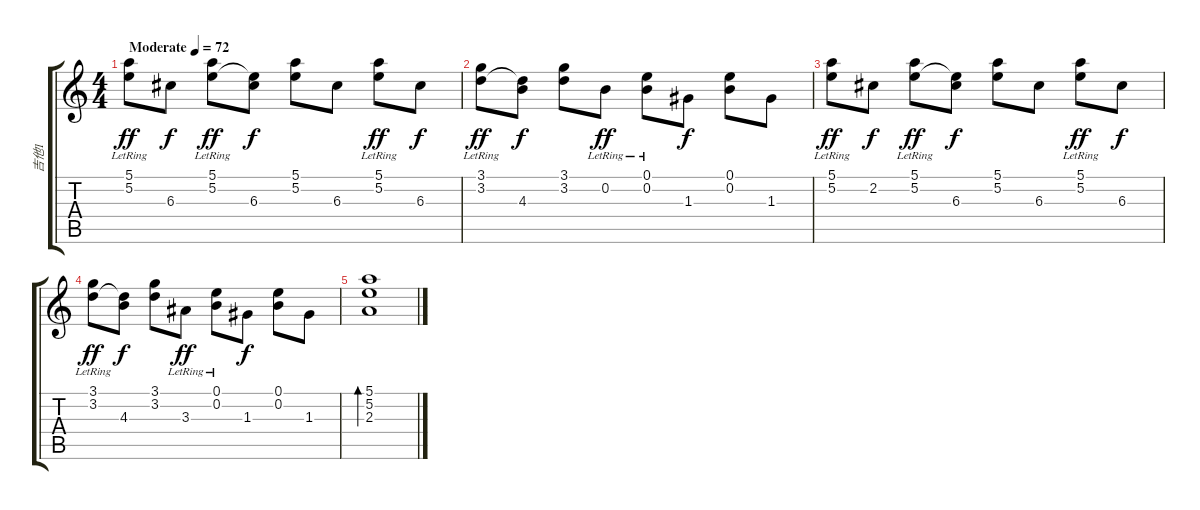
\track ("吉他1" "吉他1") {instrument distortionguitar}
\staff {score tabs}
\tuning (E4 B3 G3 D3 A2 E2) {hide}
\ts (4 4)
\tempo (72 "Moderate")
\clef g2
\ks c
(5.1{lr} 5.2).8{dy ff instrument distortionguitar} 6.3.8{dy f} (5.1 5.2{lr}).8{dy ff} (5.2{t} 6.3).8{dy f} (5.1 5.2).8 6.3.8 (5.1{lr} 5.2).8{dy ff} 6.3.8{dy f} |
(3.1 3.2{lr}).8{dy ff} (3.2{t} 4.3).8{dy f} (3.1 3.2).8 0.2{lr}.8{dy ff} (0.1 0.2{lr}).8 1.3.8{dy f} (0.1 0.2).8 1.3.8 |
(5.1{lr} 5.2).8{txt "" dy ff} 2.2.8{dy f} (5.1 5.2{lr}).8{dy ff} (5.2{t} 6.3).8{dy f} (5.1 5.2).8 6.3.8 (5.1{lr} 5.2).8{dy ff} 6.3.8{dy f} |
(3.1 3.2{lr}).8{dy ff} (3.2{t} 4.3).8{dy f} (3.1 3.2).8 3.3{lr}.8{dy ff} (0.1 0.2{lr}).8 1.3.8{dy f} (0.1 0.2).8 1.3.8 |
(5.1 5.2 2.3).1{bd 60}
